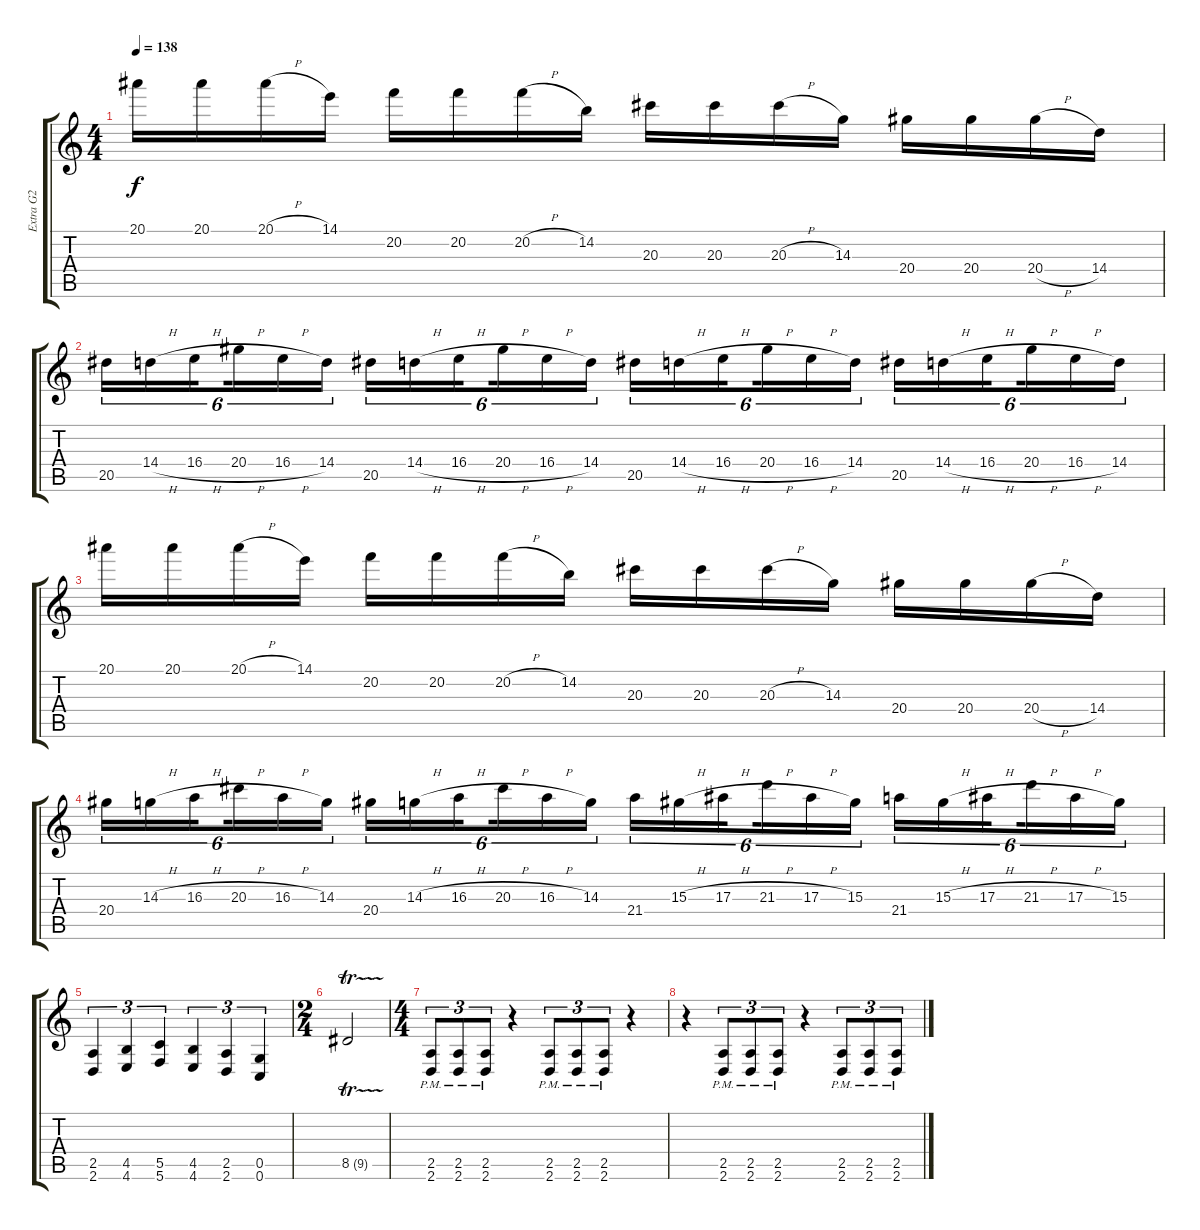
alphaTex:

\track ("Extra G2" "Extra G2") {instrument overdrivenguitar}
\staff {score tabs}
\tuning (D4 A3 F3 C3 G2 C2) {hide}
\ts (4 4)
\tempo 138
\clef g2
\ks c
20.1.16{dy f} 20.1.16 20.1{h}.16 14.1.16 20.2.16 20.2.16 20.2{h}.16 14.2.16 20.3.16 20.3.16 20.3{h}.16 14.3.16 20.4.16 20.4.16 20.4{h}.16 14.4.16 |
20.5.16{tu (6 4)} 14.4{h}.16{tu (6 4)} 16.4{h}.16{tu (6 4) beam splitsecondary} 20.4{h}.16{tu (6 4)} 16.4{h}.16{tu (6 4)} 14.4.16{tu (6 4)} 20.5.16{tu (6 4)} 14.4{h}.16{tu (6 4)} 16.4{h}.16{tu (6 4) beam splitsecondary} 20.4{h}.16{tu (6 4)} 16.4{h}.16{tu (6 4)} 14.4.16{tu (6 4)} 20.5.16{tu (6 4)} 14.4{h}.16{tu (6 4)} 16.4{h}.16{tu (6 4) beam splitsecondary} 20.4{h}.16{tu (6 4)} 16.4{h}.16{tu (6 4)} 14.4.16{tu (6 4)} 20.5.16{tu (6 4)} 14.4{h}.16{tu (6 4)} 16.4{h}.16{tu (6 4) beam splitsecondary} 20.4{h}.16{tu (6 4)} 16.4{h}.16{tu (6 4)} 14.4.16{tu (6 4)} |
20.1.16 20.1.16 20.1{h}.16 14.1.16 20.2.16 20.2.16 20.2{h}.16 14.2.16 20.3.16 20.3.16 20.3{h}.16 14.3.16 20.4.16 20.4.16 20.4{h}.16 14.4.16 |
20.4.16{tu (6 4)} 14.3{h}.16{tu (6 4)} 16.3{h}.16{tu (6 4) beam splitsecondary} 20.3{h}.16{tu (6 4)} 16.3{h}.16{tu (6 4)} 14.3.16{tu (6 4)} 20.4.16{tu (6 4)} 14.3{h}.16{tu (6 4)} 16.3{h}.16{tu (6 4) beam splitsecondary} 20.3{h}.16{tu (6 4)} 16.3{h}.16{tu (6 4)} 14.3.16{tu (6 4)} 21.4.16{tu (6 4)} 15.3{h}.16{tu (6 4)} 17.3{h}.16{tu (6 4) beam splitsecondary} 21.3{h}.16{tu (6 4)} 17.3{h}.16{tu (6 4)} 15.3.16{tu (6 4)} 21.4.16{tu (6 4)} 15.3{h}.16{tu (6 4)} 17.3{h}.16{tu (6 4) beam splitsecondary} 21.3{h}.16{tu (6 4)} 17.3{h}.16{tu (6 4)} 15.3.16{tu (6 4)} |
(2.5 2.6).4{tu (3 2)} (4.5 4.6).4{tu (3 2)} (5.5 5.6).4{tu (3 2)} (4.5 4.6).4{tu (3 2)} (2.5 2.6).4{tu (3 2)} (0.5 0.6).4{tu (3 2)} |
\ts (2 4)
8.5{tr (9 32)}.2 |
\ts (4 4)
(2.5{pm} 2.6{pm}).8{tu (3 2)} (2.5{pm} 2.6{pm}).8{tu (3 2)} (2.5{pm} 2.6{pm}).8{tu (3 2)} r.4 (2.5{pm} 2.6{pm}).8{tu (3 2)} (2.5{pm} 2.6{pm}).8{tu (3 2)} (2.5{pm} 2.6{pm}).8{tu (3 2)} r.4 |
r.4 (2.5{pm} 2.6{pm}).8{tu (3 2)} (2.5{pm} 2.6{pm}).8{tu (3 2)} (2.5{pm} 2.6{pm}).8{tu (3 2)} r.4 (2.5{pm} 2.6{pm}).8{tu (3 2)} (2.5{pm} 2.6{pm}).8{tu (3 2)} (2.5{pm} 2.6{pm}).8{tu (3 2)}
